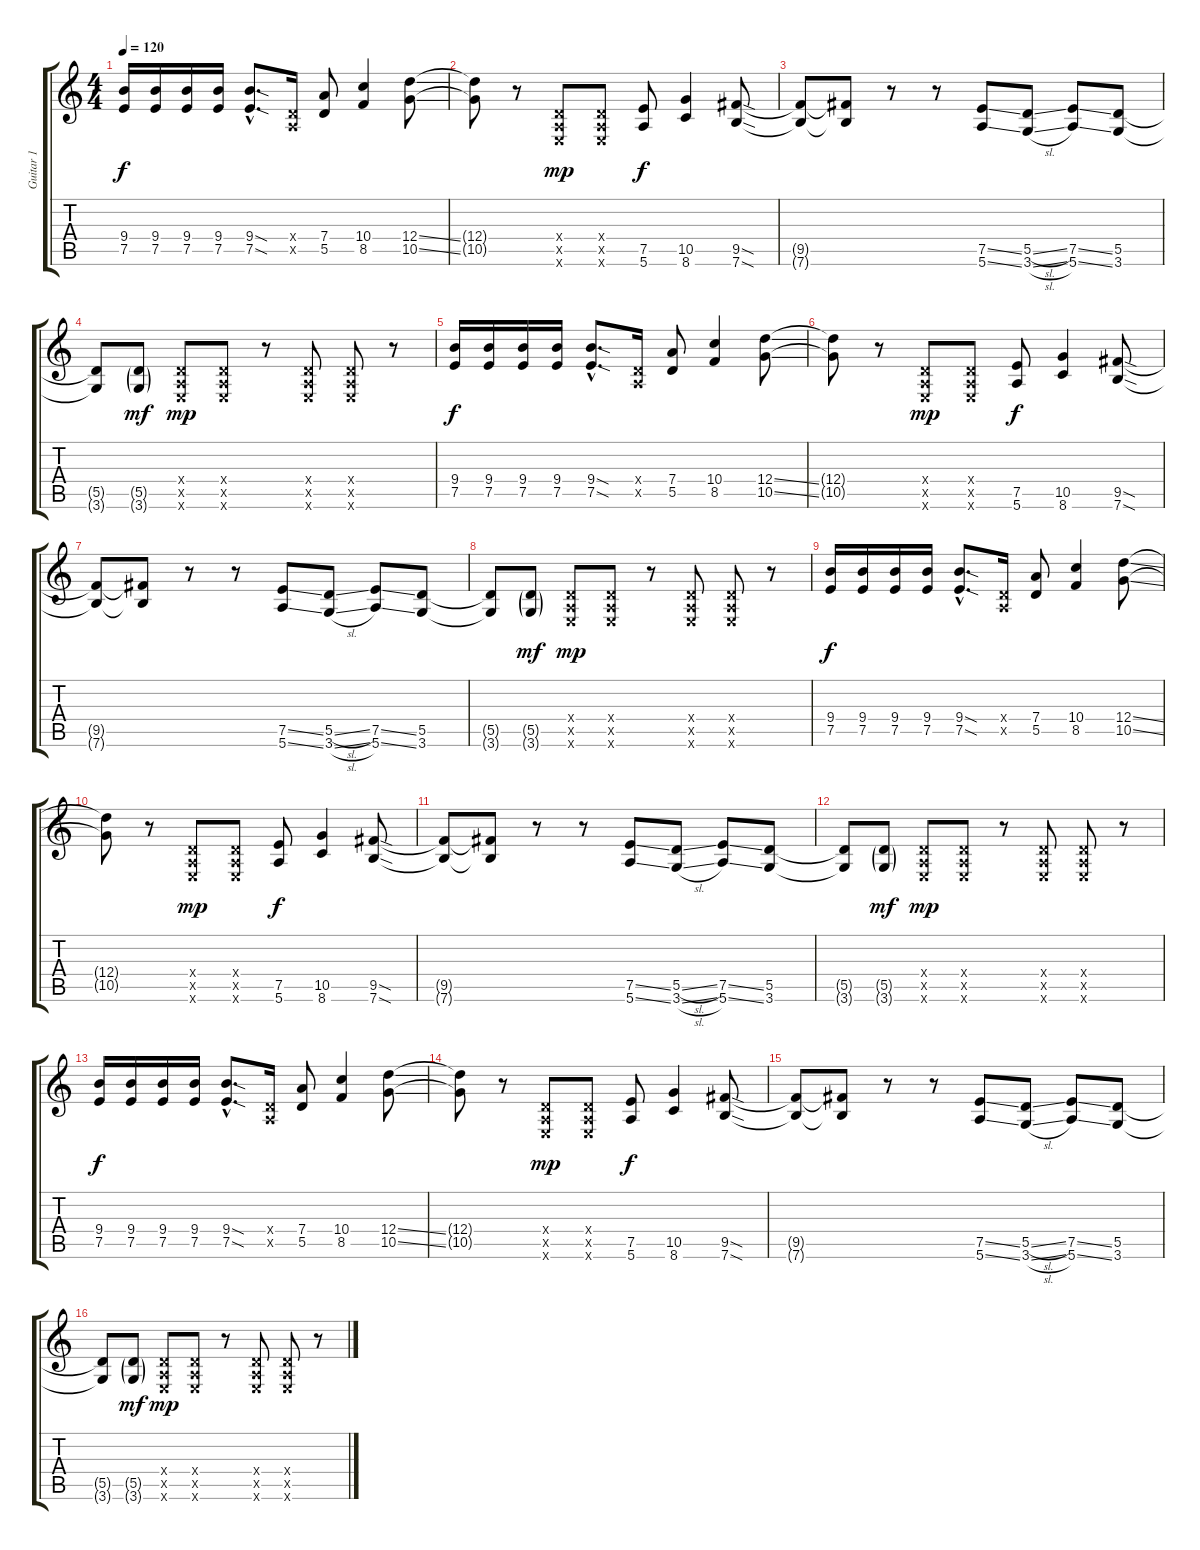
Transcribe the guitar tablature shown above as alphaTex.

\track ("Guitar 1" "Guitar 1") {instrument electricguitarclean}
\staff {score tabs}
\tuning (E4 B3 G3 D3 A2 E2) {hide}
\ts (4 4)
\tempo 120
\clef g2
\ks c
(9.4 7.5).16{dy f instrument electricguitarclean} (9.4 7.5).16 (9.4 7.5).16 (9.4 7.5).16 (9.4{sod hac} 7.5{sod hac}).8{d} (0.4{x} 0.5{x}).16 (7.4 5.5).8 (10.4 8.5).4 (12.4{ss} 10.5{ss}).8 |
(12.4{t} 10.5{t}).8 r.8 (0.4{x} 0.5{x} 0.6{x}).8{dy mp} (0.4{x} 0.5{x} 0.6{x}).8 (7.5 5.6).8{dy f} (10.5 8.6).4 (9.5{sod} 7.6{sod}).8 |
(9.5{t} 7.6{t}).8 (9.5{t} 7.6{t}).8 r.8 r.8 (7.5{ss} 5.6{ss}).8 (5.5{sl} 3.6{sl}).8 (7.5{ss} 5.6{ss}).8 (5.5 3.6).8 |
(5.5{t} 3.6{t}).8 (5.5{g} 3.6{g}).8{dy mf} (0.4{x} 0.5{x} 0.6{x}).8{dy mp} (0.4{x} 0.5{x} 0.6{x}).8 r.8 (0.4{x} 0.5{x} 0.6{x}).8 (0.4{x} 0.5{x} 0.6{x}).8 r.8 |
(9.4 7.5).16{dy f} (9.4 7.5).16 (9.4 7.5).16 (9.4 7.5).16 (9.4{sod hac} 7.5{sod hac}).8{d} (0.4{x} 0.5{x}).16 (7.4 5.5).8 (10.4 8.5).4 (12.4{ss} 10.5{ss}).8 |
(12.4{t} 10.5{t}).8 r.8 (0.4{x} 0.5{x} 0.6{x}).8{dy mp} (0.4{x} 0.5{x} 0.6{x}).8 (7.5 5.6).8{dy f} (10.5 8.6).4 (9.5{sod} 7.6{sod}).8 |
(9.5{t} 7.6{t}).8 (9.5{t} 7.6{t}).8 r.8 r.8 (7.5{ss} 5.6{ss}).8 (5.5{sl} 3.6{sl}).8 (7.5{ss} 5.6{ss}).8 (5.5 3.6).8 |
(5.5{t} 3.6{t}).8 (5.5{g} 3.6{g}).8{dy mf} (0.4{x} 0.5{x} 0.6{x}).8{dy mp} (0.4{x} 0.5{x} 0.6{x}).8 r.8 (0.4{x} 0.5{x} 0.6{x}).8 (0.4{x} 0.5{x} 0.6{x}).8 r.8 |
(9.4 7.5).16{dy f} (9.4 7.5).16 (9.4 7.5).16 (9.4 7.5).16 (9.4{sod hac} 7.5{sod hac}).8{d} (0.4{x} 0.5{x}).16 (7.4 5.5).8 (10.4 8.5).4 (12.4{ss} 10.5{ss}).8 |
(12.4{t} 10.5{t}).8 r.8 (0.4{x} 0.5{x} 0.6{x}).8{dy mp} (0.4{x} 0.5{x} 0.6{x}).8 (7.5 5.6).8{dy f} (10.5 8.6).4 (9.5{sod} 7.6{sod}).8 |
(9.5{t} 7.6{t}).8 (9.5{t} 7.6{t}).8 r.8 r.8 (7.5{ss} 5.6{ss}).8 (5.5{sl} 3.6{sl}).8 (7.5{ss} 5.6{ss}).8 (5.5 3.6).8 |
(5.5{t} 3.6{t}).8 (5.5{g} 3.6{g}).8{dy mf} (0.4{x} 0.5{x} 0.6{x}).8{dy mp} (0.4{x} 0.5{x} 0.6{x}).8 r.8 (0.4{x} 0.5{x} 0.6{x}).8 (0.4{x} 0.5{x} 0.6{x}).8 r.8 |
(9.4 7.5).16{dy f} (9.4 7.5).16 (9.4 7.5).16 (9.4 7.5).16 (9.4{sod hac} 7.5{sod hac}).8{d} (0.4{x} 0.5{x}).16 (7.4 5.5).8 (10.4 8.5).4 (12.4{ss} 10.5{ss}).8 |
(12.4{t} 10.5{t}).8 r.8 (0.4{x} 0.5{x} 0.6{x}).8{dy mp} (0.4{x} 0.5{x} 0.6{x}).8 (7.5 5.6).8{dy f} (10.5 8.6).4 (9.5{sod} 7.6{sod}).8 |
(9.5{t} 7.6{t}).8 (9.5{t} 7.6{t}).8 r.8 r.8 (7.5{ss} 5.6{ss}).8 (5.5{sl} 3.6{sl}).8 (7.5{ss} 5.6{ss}).8 (5.5 3.6).8 |
(5.5{t} 3.6{t}).8 (5.5{g} 3.6{g}).8{dy mf} (0.4{x} 0.5{x} 0.6{x}).8{dy mp} (0.4{x} 0.5{x} 0.6{x}).8 r.8 (0.4{x} 0.5{x} 0.6{x}).8 (0.4{x} 0.5{x} 0.6{x}).8 r.8
